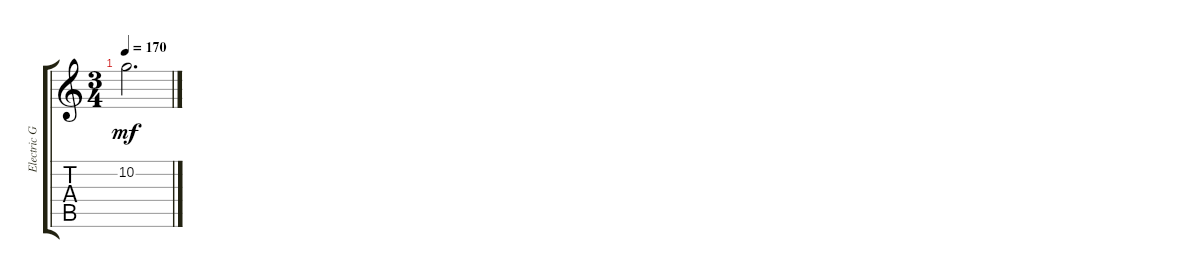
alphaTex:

\track ("Electric Guitar" "Electric G") {instrument distortionguitar}
\staff {score tabs}
\tuning (D4 A3 F3 C3 G2 C2) {hide}
\ts (3 4)
\tempo 170
\clef g2
\ks c
10.2{t}.2{d dy mf}
